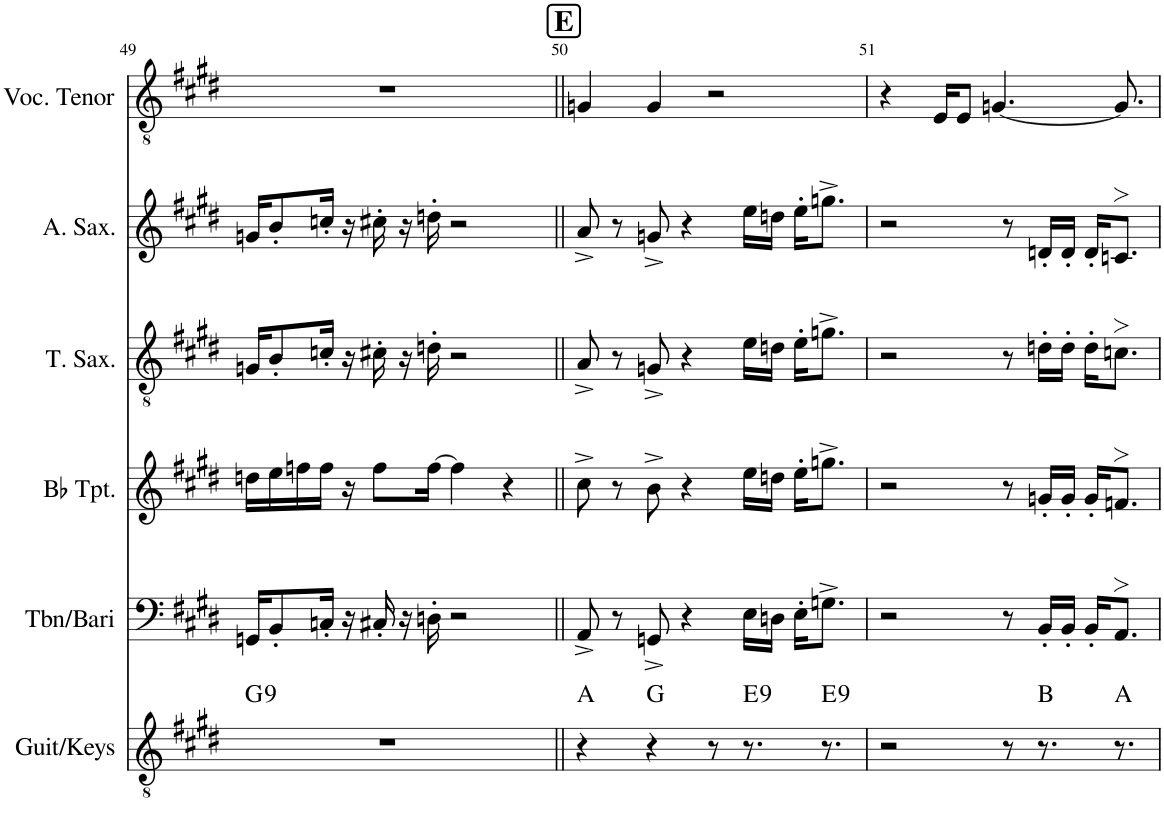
**kern	**harte	**kern	**kern	**kern	**kern	**kern
*part6	*part6	*part5	*part4	*part3	*part2	*part1
*staff6	*	*staff5	*staff4	*staff3	*staff2	*staff1
*I"Guit/Keys	*	*I"Tbn/Bari	*I"Bb Trumpet	*I"T. Sax.	*I"Alto Sax	*I"Voc. Tenor
*I'Guit/Keys	*	*I'Tbn/Bari	*I'Bb Tpt.	*I'T. Sax.	*I'A. Sax.	*I'Voc. Tenor
!!LO:PB:g=z
*clefGv2	*	*clefF4	*clefG2	*clefGv2	*clefG2	*clefGv2
*	*	*	*ITrd1c2	*ITrd8c14	*ITrd5c9	*
*k[f#c#g#d#]	*	*k[f#c#g#d#]	*k[f#c#g#d#]	*k[f#c#g#d#]	*k[f#c#g#d#]	*k[f#c#g#d#]
*M4/4	*	*M4/4	*M4/4	*M4/4	*M4/4	*M4/4
=49	=49	=49	=49	=49	=49	=49
!	!LO:H:kt=9	!	!	!	!	!
1r	G:9	16GGn/KL	16ddn\LL	16Gn/KL	16gn/KL	1r
.	.	8BB'/	16ee\	8B'/	8b'/	.
.	.	.	16ffn\	.	.	.
.	.	16Cn'/Jk	16ff\JJ	16cn'/Jk	16ccn'/Jk	.
.	.	16r	16r	16r	16r	.
.	.	16C#X'/	8ff\L	16c#X'\	16cc#X'\	.
.	.	16r	.	16r	16r	.
.	.	16Dn'\	[16ff\Jk	16dn'\	16ddn'\	.
.	.	2r	4ff\]	2r	2r	.
.	.	.	4r	.	.	.
!!LO:REH:place=s1:a:B:cj:fs=14:t=E
=50||	=50||	=50||	=50||	=50||	=50||	=50||
4r	A:maj	8AA^/	8cc#^\	8A^/	8a^/	4Gn/
.	.	8r	8r	8r	8r	.
4r	G:maj	8GGn^/	8b^\	8Gn^/	8gn^/	4G/
.	.	4r	4r	4r	4r	.
8r	.	.	.	.	.	2r
!	!LO:H:kt=9	!	!	!	!	!
8.r	E:9	16E\LL	16ee\LL	16e\LL	16ee\LL	.
.	.	16Dn\JJ	16ddn\JJ	16dn\JJ	16ddn\JJ	.
.	.	16E'\KL	16ee'\KL	16e'\KL	16ee'\KL	.
!	!LO:H:kt=9	!	!	!	!	!
8.r	E:9	8.Gn^\J	8.ggn^\J	8.gn^\J	8.ggn^\J	.
=51	=51	=51	=51	=51	=51	=51
2r	.	2r	2r	2r	2r	4r
.	.	.	.	.	.	16E/KL
.	.	.	.	.	.	8E/J
.	.	.	.	.	.	[4.Gn/
8r	.	8r	8r	8r	8r	.
8.r	B:maj	16BB'/LL	16gn'/LL	16dn'\LL	16dn'/LL	.
.	.	16BB'/JJ	16g'/JJ	16d'\JJ	16d'/JJ	.
.	.	16BB'/KL	16g'/KL	16d'\KL	16d'/KL	.
8.r	A:maj	8.AA>/J	8.fn>/J	8.cn>\J	8.cn>/J	8.G/]
=	=	=	=	=	=	=
*-	*-	*-	*-	*-	*-	*-
